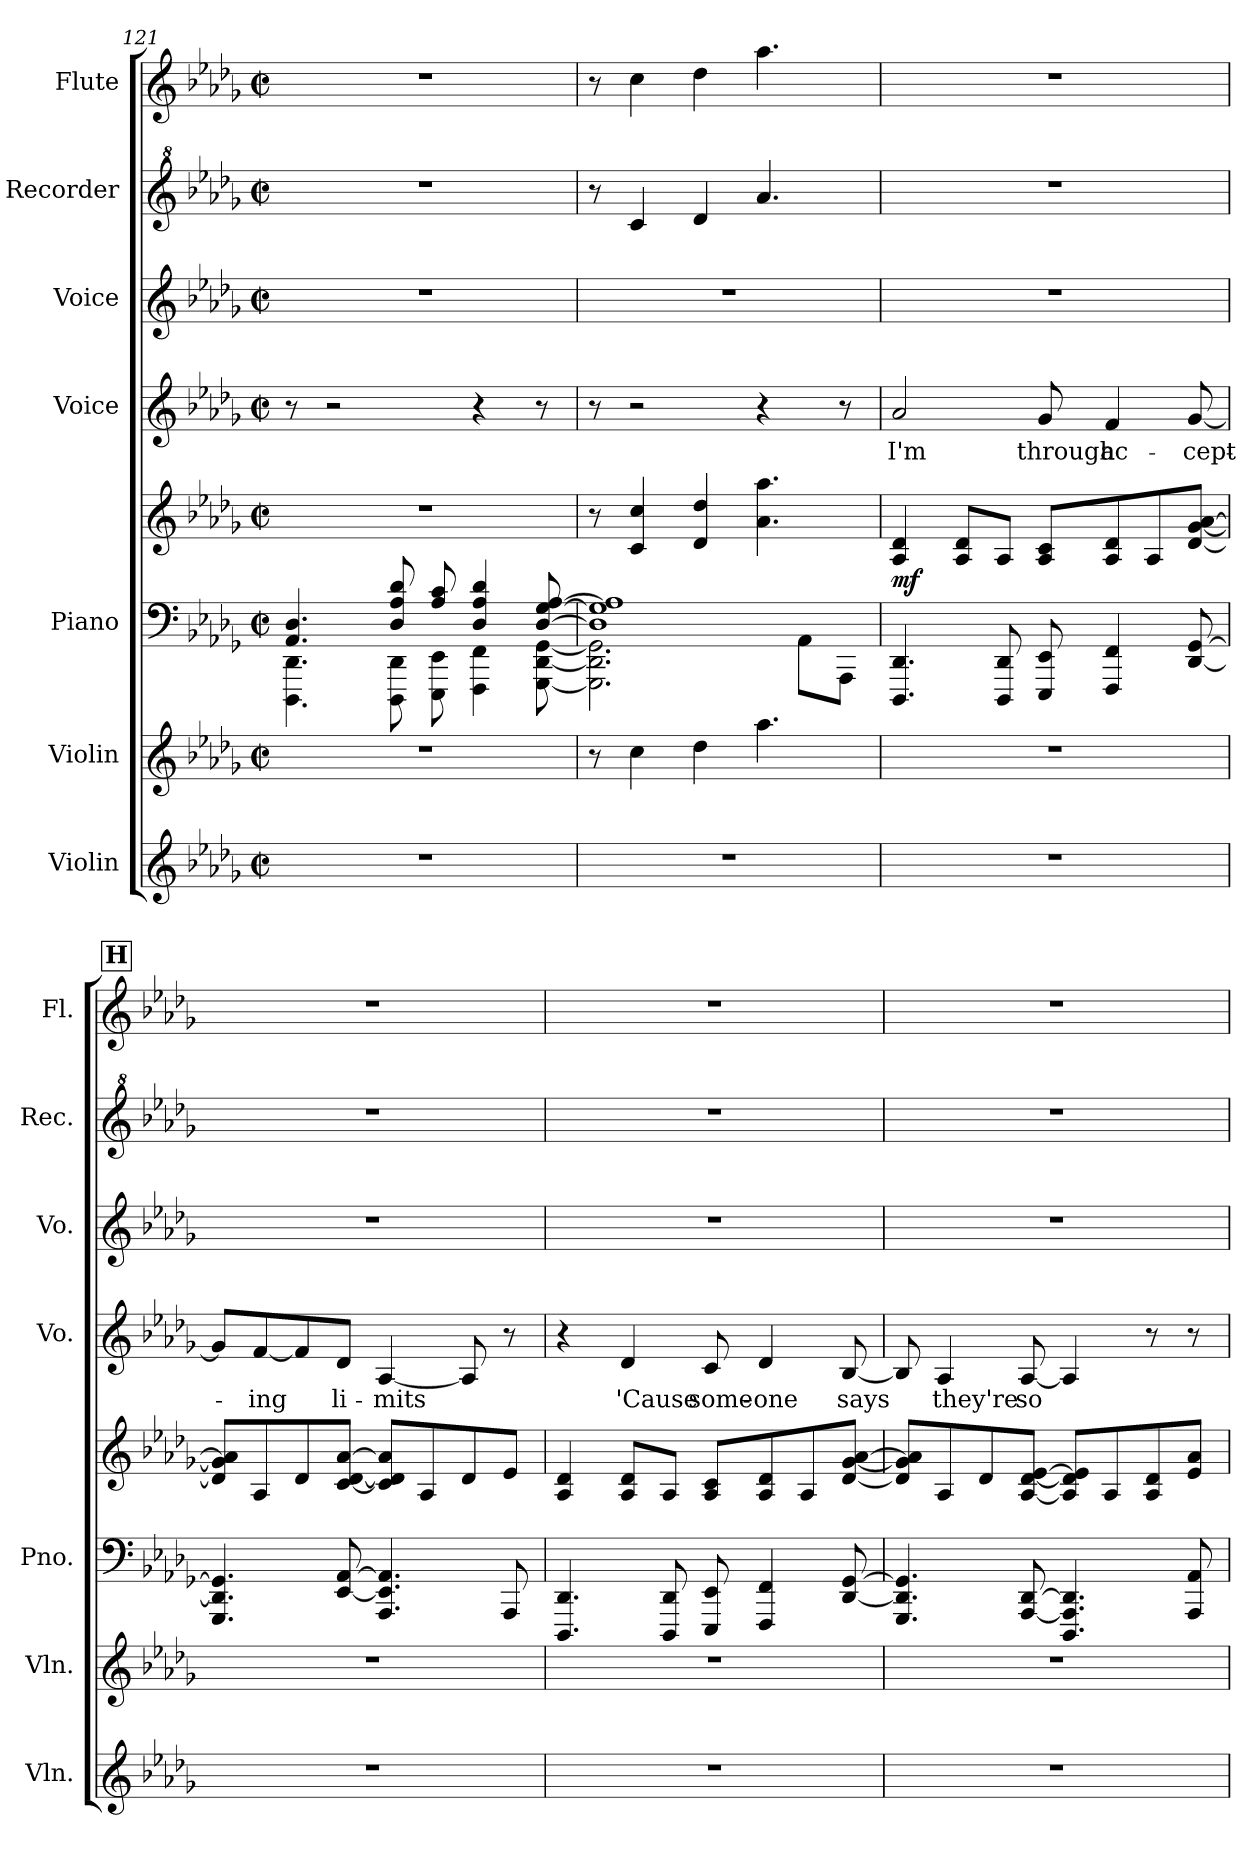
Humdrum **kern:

**kern	**kern	**kern	**kern	**dynam	**kern	**text	**kern	**kern	**kern
*part7	*part6	*part5	*part5	*part5	*part4	*part4	*part3	*part2	*part1
*staff8	*staff7	*staff6	*staff5	*staff5/6	*staff4	*staff4	*staff3	*staff2	*staff1
*I"Violin	*I"Violin	*I"Piano	*	*	*I"Voice	*	*I"Voice	*I"Recorder	*I"Flute
*I'Vln.	*I'Vln.	*I'Pno.	*	*	*I'Vo.	*	*I'Vo.	*I'Rec.	*I'Fl.
*clefG2	*clefG2	*clefF4	*clefG2	*	*clefG2	*	*clefG2	*clefG^2	*clefG2
*k[b-e-a-d-g-]	*k[b-e-a-d-g-]	*k[b-e-a-d-g-]	*k[b-e-a-d-g-]	*	*k[b-e-a-d-g-]	*	*k[b-e-a-d-g-]	*k[b-e-a-d-g-]	*k[b-e-a-d-g-]
*M2/2	*M2/2	*M2/2	*M2/2	*	*M2/2	*	*M2/2	*M2/2	*M2/2
*met(c|)	*met(c|)	*met(c|)	*met(c|)	*	*met(c|)	*	*met(c|)	*met(c|)	*met(c|)
=121	=121	=121	=121	=121	=121	=121	=121	=121	=121
*	*	*^	*	*	*	*	*	*	*
1r	1r	4.AA-/ 4.D-/	4.DDD-\ 4.DD-\	1r	.	8r	.	1r	1r	1r
.	.	.	.	.	.	2r	.	.	.	.
.	.	8D-/ 8A-/ 8d-/	8DDD-\ 8DD-\	.	.	.	.	.	.	.
.	.	8A-/ 8c/	8EEE-\ 8EE-\	.	.	.	.	.	.	.
.	.	4D-/ 4A-/ 4d-/	4FFF\ 4FF\	.	.	4r	.	.	.	.
.	.	[8D-/ [8G-/ [8A-/	[8GGG-\ [8DD-\ [8GG-\	.	.	8r	.	.	.	.
=122	=122	=122	=122	=122	=122	=122	=122	=122	=122	=122
1r	8r	1D-] 1G-] 1A-]	2.GGG-\] 2.DD-\] 2.GG-\]	8r	.	8r	.	1r	8r	8r
.	4cc\	.	.	4c/ 4cc/	.	2r	.	.	4cc/	4cc\
.	4dd-\	.	.	4d-/ 4dd-/	.	.	.	.	4dd-/	4dd-\
.	4.aa-\	.	.	4.a-\ 4.aa-\	.	4r	.	.	4.aa-/	4.aa-\
.	.	.	8AA-\L	.	.	.	.	.	.	.
.	.	.	8AAA-\J	.	.	8r	.	.	.	.
!!LO:PB:g=z
=123	=123	=123	=123	=123	=123	=123	=123	=123	=123	=123
!	!	!	!	!	!LO:DY:b	!	!	!	!	!
*	*	*v	*v	*	*	*	*	*	*	*
1r	1r	4.DDD-/ 4.DD-/	4A-/ 4d-/	mf	2a-/	I'm	1r	1r	1r
.	.	.	8A-/ 8d-/L	.	.	.	.	.	.
.	.	8DDD-/ 8DD-/	8A-/J	.	.	.	.	.	.
.	.	8EEE-/ 8EE-/	8A-/ 8c/L	.	8g-/	through	.	.	.
.	.	4FFF/ 4FF/	8A-/ 8d-/	.	4f/	ac-	.	.	.
.	.	.	8A-/	.	.	.	.	.	.
.	.	[8DD-/ [8GG-/	[8d-/ [8g-/ [8a-/J	.	[8g-/	-cept-	.	.	.
!!LO:REH:place=s1:a:B:fs=14:t=H
=124	=124	=124	=124	=124	=124	=124	=124	=124	=124
1r	1r	4.GGG-/ 4.DD-/] 4.GG-/]	8d-/] 8g-/] 8a-/]L	.	8g-/L]	.	1r	1r	1r
.	.	.	8A-/	.	[8f/	-ing	.	.	.
.	.	.	8d-/	.	8f/]	.	.	.	.
.	.	[8EE-/ [8AA-/	[8c/ [8d-/ [8a-/J	.	8d-/J	li-	.	.	.
.	.	4.AAA-/ 4.EE-/] 4.AA-/]	8c/] 8d-/] 8a-/]L	.	[4A-/	-mits	.	.	.
.	.	.	8A-/	.	.	.	.	.	.
.	.	.	8d-/	.	8A-/]	.	.	.	.
.	.	8AAA-/	8e-/J	.	8r	.	.	.	.
=125	=125	=125	=125	=125	=125	=125	=125	=125	=125
1r	1r	4.DDD-/ 4.DD-/	4A-/ 4d-/	.	4r	.	1r	1r	1r
.	.	.	8A-/ 8d-/L	.	4d-/	'Cause	.	.	.
.	.	8DDD-/ 8DD-/	8A-/J	.	.	.	.	.	.
.	.	8EEE-/ 8EE-/	8A-/ 8c/L	.	8c/	some-	.	.	.
.	.	4FFF/ 4FF/	8A-/ 8d-/	.	4d-/	-one	.	.	.
.	.	.	8A-/	.	.	.	.	.	.
.	.	[8DD-/ [8GG-/	[8d-/ [8g-/ [8a-/J	.	[8B-/	says	.	.	.
!!LO:PB:g=z
=126	=126	=126	=126	=126	=126	=126	=126	=126	=126
1r	1r	4.GGG-/ 4.DD-/] 4.GG-/]	8d-/] 8g-/] 8a-/]L	.	8B-/]	.	1r	1r	1r
.	.	.	8A-/	.	4A-/	they're	.	.	.
.	.	.	8d-/	.	.	.	.	.	.
.	.	[8AAA-/ [8DD-/	[8A-/ [8d-/ [8e-/J	.	[8A-/	so	.	.	.
.	.	4.DDD-/ 4.AAA-/] 4.DD-/]	8A-/] 8d-/] 8e-/]L	.	4A-/]	.	.	.	.
.	.	.	8A-/	.	.	.	.	.	.
.	.	.	8A-/ 8d-/	.	8r	.	.	.	.
.	.	8AAA-/ 8AA-/	8e-/ 8a-/J	.	8r	.	.	.	.
=	=	=	=	=	=	=	=	=	=
*-	*-	*-	*-	*-	*-	*-	*-	*-	*-
